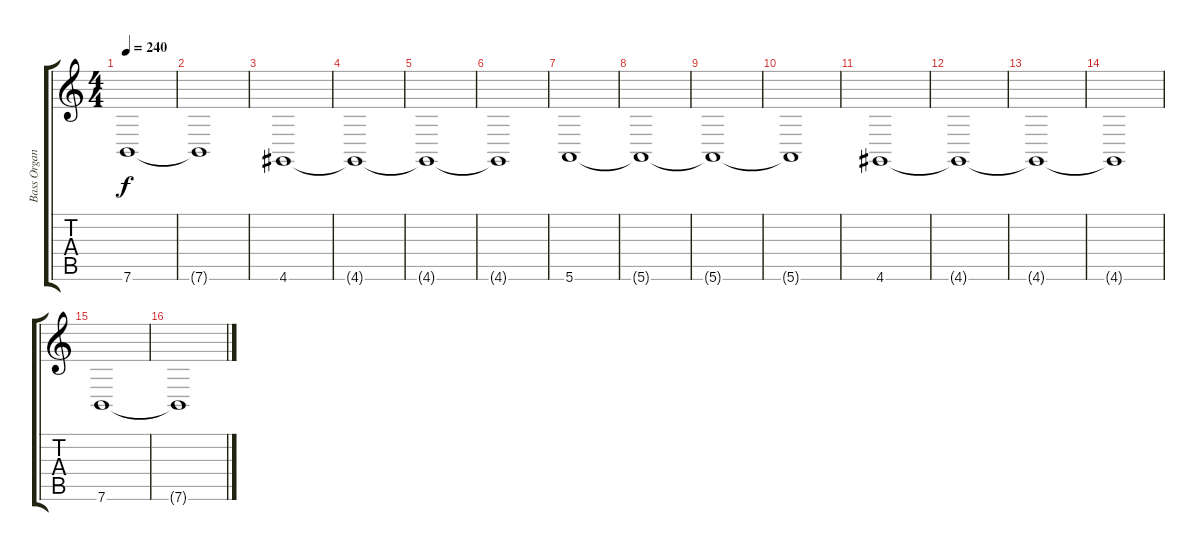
\track ("Bass Organs" "Bass Organ") {instrument rockorgan}
\staff {score tabs}
\tuning (E4 B3 G3 D3 A2 E2) {hide}
\ts (4 4)
\tempo 240
\clef g2
\ks c
7.6{t}.1{dy f} |
7.6{t}.1 |
4.6.1 |
4.6{t}.1 |
4.6{t}.1 |
4.6{t}.1 |
5.6.1 |
5.6{t}.1 |
5.6{t}.1 |
5.6{t}.1 |
4.6.1 |
4.6{t}.1 |
4.6{t}.1 |
4.6{t}.1 |
7.6.1 |
7.6{t}.1
